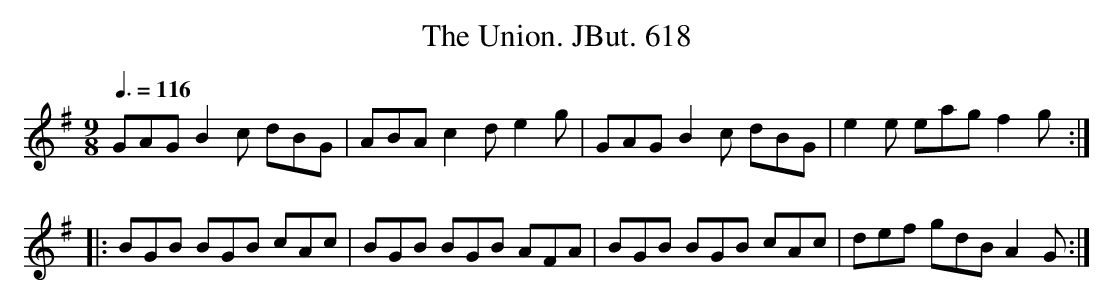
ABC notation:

X:1
T:Union. JBut. 618, The
M:9/8
L:1/8
Q:3/8=116
K:G
GAG B2c dBG|ABA c2de2g|GAG B2c dBG|e2e eag f2g:|
|:BGB BGB cAc|BGB BGB AFA|BGB BGB cAc|def gdBA2G:|
